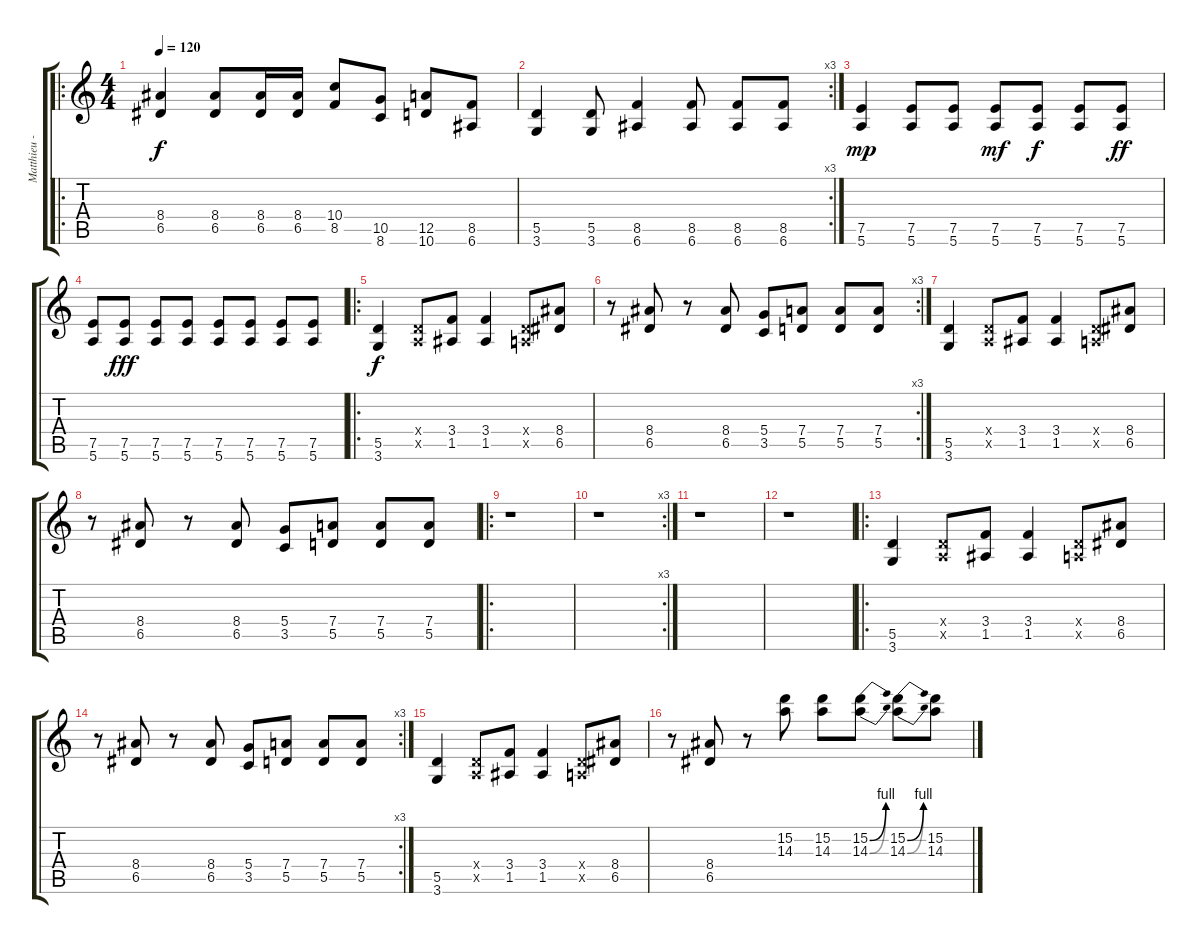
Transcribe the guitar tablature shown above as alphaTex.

\track ("Matthieu - Guitare Disto" "Matthieu -") {instrument distortionguitar}
\staff {score tabs}
\tuning (E4 B3 G3 D3 A2 E2) {hide}
\ro
\ts (4 4)
\tempo 120
\clef g2
\ks c
(8.4 6.5).4{dy f} (8.4 6.5).8 (8.4 6.5).16 (8.4 6.5).16 (10.4 8.5).8 (10.5 8.6).8 (12.5 10.6).8 (8.5 6.6).8 |
\rc 3
(5.5 3.6).4 (5.5 3.6).8 (8.5 6.6).4 (8.5 6.6).8 (8.5 6.6).8 (8.5 6.6).8 |
(7.5 5.6).4{dy mp} (7.5 5.6).8 (7.5 5.6).8 (7.5 5.6).8{dy mf} (7.5 5.6).8{dy f} (7.5 5.6).8 (7.5 5.6).8{dy ff} |
(7.5 5.6).8 (7.5 5.6).8{dy fff} (7.5 5.6).8 (7.5 5.6).8 (7.5 5.6).8 (7.5 5.6).8 (7.5 5.6).8 (7.5 5.6).8 |
\ro
(5.5 3.6).4{dy f} (0.4{x} 0.5{x}).8 (3.4 1.5).8 (3.4 1.5).4 (0.4{x} 0.5{x}).8 (8.4 6.5).8 |
\rc 3
r.8 (8.4 6.5).8 r.8 (8.4 6.5).8 (5.4 3.5).8 (7.4 5.5).8 (7.4 5.5).8 (7.4 5.5).8 |
(5.5 3.6).4 (0.4{x} 0.5{x}).8 (3.4 1.5).8 (3.4 1.5).4 (0.4{x} 0.5{x}).8 (8.4 6.5).8 |
r.8 (8.4 6.5).8 r.8 (8.4 6.5).8 (5.4 3.5).8 (7.4 5.5).8 (7.4 5.5).8 (7.4 5.5).8 |
\ro
r.1 |
\rc 3
r.1 |
r.1 |
r.1 |
\ro
(5.5 3.6).4 (0.4{x} 0.5{x}).8 (3.4 1.5).8 (3.4 1.5).4 (0.4{x} 0.5{x}).8 (8.4 6.5).8 |
\rc 3
r.8 (8.4 6.5).8 r.8 (8.4 6.5).8 (5.4 3.5).8 (7.4 5.5).8 (7.4 5.5).8 (7.4 5.5).8 |
(5.5 3.6).4 (0.4{x} 0.5{x}).8 (3.4 1.5).8 (3.4 1.5).4 (0.4{x} 0.5{x}).8 (8.4 6.5).8 |
r.8 (8.4 6.5).8 r.8 (15.2 14.3).8 (15.2 14.3).8 (15.2{be (bend 0 0 60 4)} 14.3{be (bend 0 0 60 4)}).8 (15.2{be (bend 0 0 60 4)} 14.3{be (bend 0 0 60 4)}).8 (15.2 14.3).8
